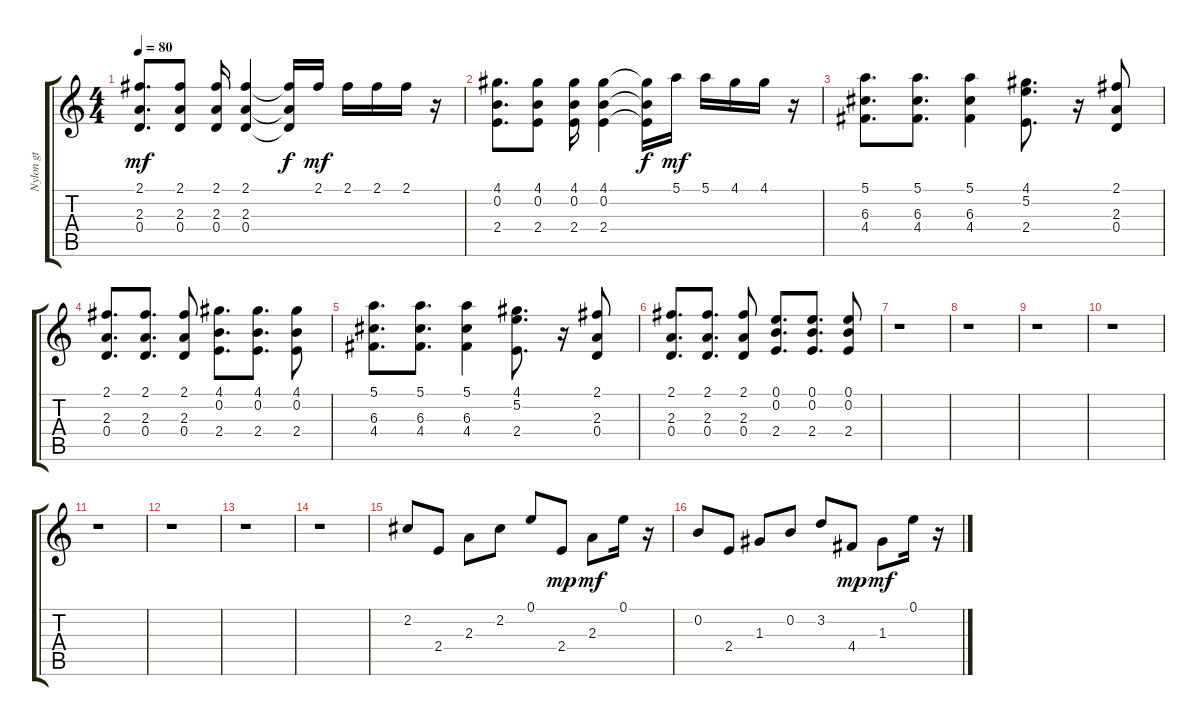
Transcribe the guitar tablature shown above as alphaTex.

\track ("Nylon gt" "Nylon gt") {instrument acousticguitarnylon}
\staff {score tabs}
\tuning (E4 B3 G3 D3 A2 E2) {hide}
\ts (4 4)
\tempo 80
\clef g2
\ks c
(2.1 2.3 0.4).8{d dy mf} (2.1 2.3 0.4).8 (2.1 2.3 0.4).16 (2.1 2.3 0.4).4 (2.1{t} 2.3{t} 0.4{t}).16{dy f} 2.1.16{dy mf} 2.1.16 2.1.16 2.1.16 r.16 |
(4.1 0.2 2.4).8{d} (4.1 0.2 2.4).8 (4.1 0.2 2.4).16 (4.1 0.2 2.4).4 (4.1{t} 0.2{t} 2.4{t}).16{dy f} 5.1.16{dy mf} 5.1.16 4.1.16 4.1.16 r.16 |
(5.1 6.3 4.4).8{d} (5.1 6.3 4.4).8{d} (5.1 6.3 4.4).4 (4.1 5.2 2.4).8{d} r.16 (2.1 2.3 0.4).8 |
(2.1 2.3 0.4).8{d} (2.1 2.3 0.4).8{d} (2.1 2.3 0.4).8 (4.1 0.2 2.4).8{d} (4.1 0.2 2.4).8{d} (4.1 0.2 2.4).8 |
(5.1 6.3 4.4).8{d} (5.1 6.3 4.4).8{d} (5.1 6.3 4.4).4 (4.1 5.2 2.4).8{d} r.16 (2.1 2.3 0.4).8 |
(2.1 2.3 0.4).8{d} (2.1 2.3 0.4).8{d} (2.1 2.3 0.4).8 (0.1 0.2 2.4).8{d} (0.1 0.2 2.4).8{d} (0.1 0.2 2.4).8 |
r.1 |
r.1 |
r.1 |
r.1 |
r.1 |
r.1 |
r.1 |
r.1 |
2.2.8 2.4.8 2.3.8 2.2.8 0.1.8 2.4.8{dy mp} 2.3.8{dy mf} 0.1.16 r.16 |
0.2.8 2.4.8 1.3.8 0.2.8 3.2.8 4.4.8{dy mp} 1.3.8{dy mf} 0.1.16 r.16
